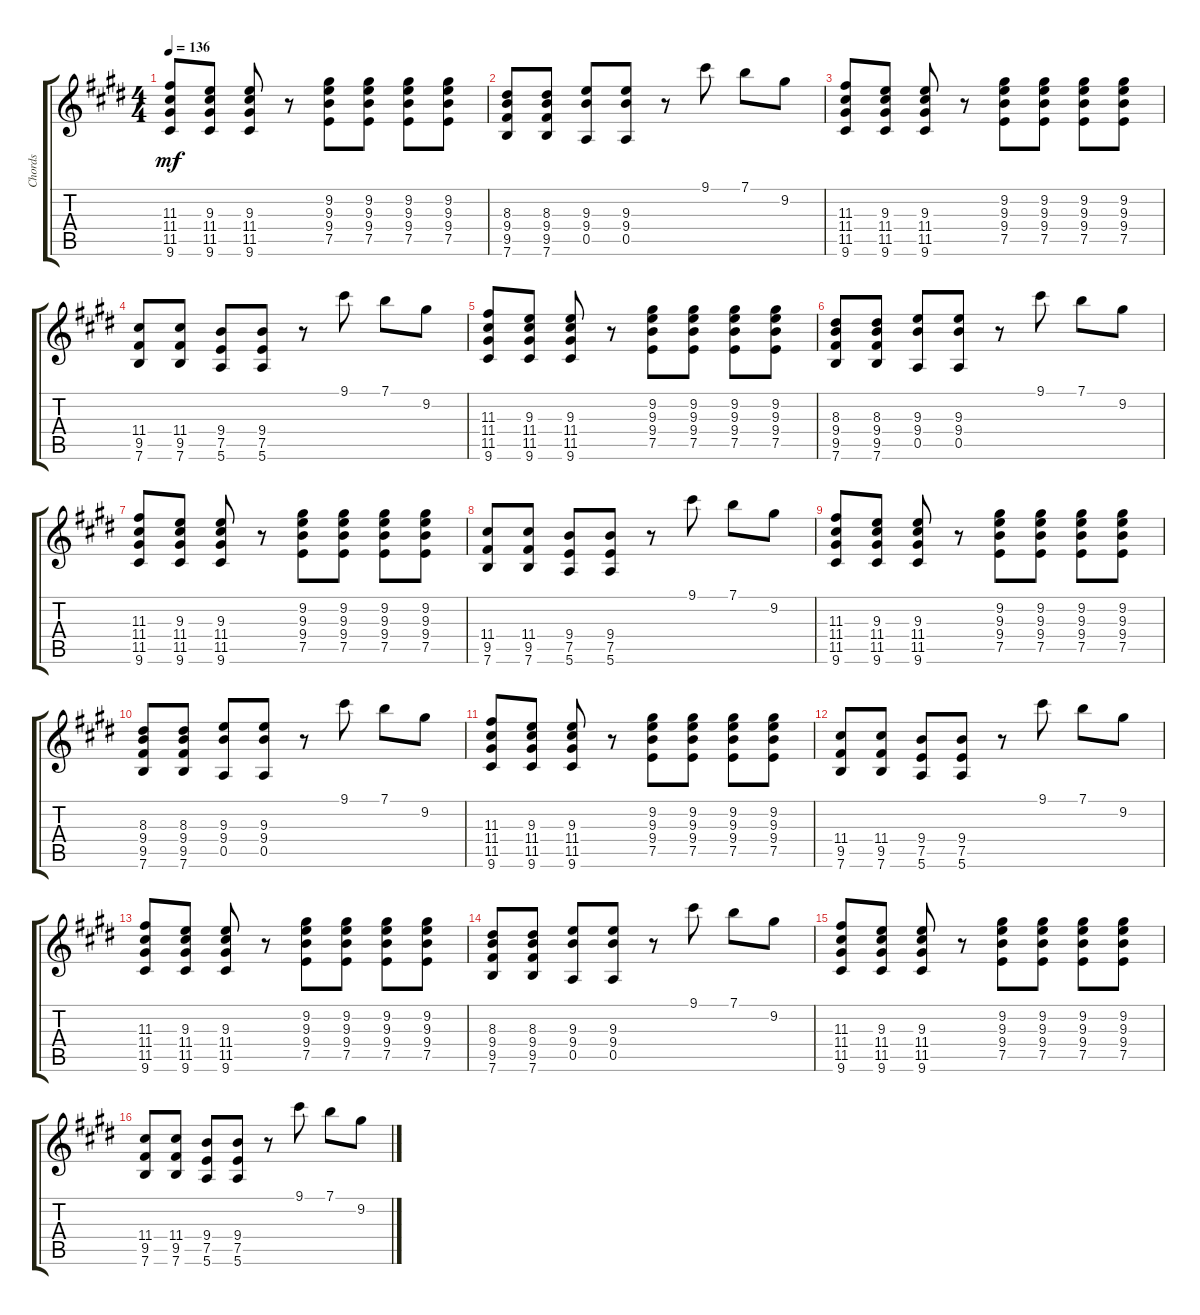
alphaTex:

\track ("Chords" "Chords") {instrument overdrivenguitar}
\staff {score tabs}
\tuning (E4 B3 G3 D3 A2 E2) {hide}
\ts (4 4)
\tempo 136
\clef g2
\ks e
(11.3 11.4 11.5 9.6).8{dy mf} (9.3 11.4 11.5 9.6).8 (9.3 11.4 11.5 9.6).8 r.8 (9.2 9.3 9.4 7.5).8 (9.2 9.3 9.4 7.5).8 (9.2 9.3 9.4 7.5).8 (9.2 9.3 9.4 7.5).8 |
(8.3 9.4 9.5 7.6).8 (8.3 9.4 9.5 7.6).8 (9.3 9.4 0.5).8 (9.3 9.4 0.5).8 r.8 9.1.8 7.1.8 9.2.8 |
(11.3 11.4 11.5 9.6).8 (9.3 11.4 11.5 9.6).8 (9.3 11.4 11.5 9.6).8 r.8 (9.2 9.3 9.4 7.5).8 (9.2 9.3 9.4 7.5).8 (9.2 9.3 9.4 7.5).8 (9.2 9.3 9.4 7.5).8 |
(11.4 9.5 7.6).8 (11.4 9.5 7.6).8 (9.4 7.5 5.6).8 (9.4 7.5 5.6).8 r.8 9.1.8 7.1.8 9.2.8 |
(11.3 11.4 11.5 9.6).8 (9.3 11.4 11.5 9.6).8 (9.3 11.4 11.5 9.6).8 r.8 (9.2 9.3 9.4 7.5).8 (9.2 9.3 9.4 7.5).8 (9.2 9.3 9.4 7.5).8 (9.2 9.3 9.4 7.5).8 |
(8.3 9.4 9.5 7.6).8 (8.3 9.4 9.5 7.6).8 (9.3 9.4 0.5).8 (9.3 9.4 0.5).8 r.8 9.1.8 7.1.8 9.2.8 |
(11.3 11.4 11.5 9.6).8 (9.3 11.4 11.5 9.6).8 (9.3 11.4 11.5 9.6).8 r.8 (9.2 9.3 9.4 7.5).8 (9.2 9.3 9.4 7.5).8 (9.2 9.3 9.4 7.5).8 (9.2 9.3 9.4 7.5).8 |
(11.4 9.5 7.6).8 (11.4 9.5 7.6).8 (9.4 7.5 5.6).8 (9.4 7.5 5.6).8 r.8 9.1.8 7.1.8 9.2.8 |
(11.3 11.4 11.5 9.6).8 (9.3 11.4 11.5 9.6).8 (9.3 11.4 11.5 9.6).8 r.8 (9.2 9.3 9.4 7.5).8 (9.2 9.3 9.4 7.5).8 (9.2 9.3 9.4 7.5).8 (9.2 9.3 9.4 7.5).8 |
(8.3 9.4 9.5 7.6).8 (8.3 9.4 9.5 7.6).8 (9.3 9.4 0.5).8 (9.3 9.4 0.5).8 r.8 9.1.8 7.1.8 9.2.8 |
(11.3 11.4 11.5 9.6).8 (9.3 11.4 11.5 9.6).8 (9.3 11.4 11.5 9.6).8 r.8 (9.2 9.3 9.4 7.5).8 (9.2 9.3 9.4 7.5).8 (9.2 9.3 9.4 7.5).8 (9.2 9.3 9.4 7.5).8 |
(11.4 9.5 7.6).8 (11.4 9.5 7.6).8 (9.4 7.5 5.6).8 (9.4 7.5 5.6).8 r.8 9.1.8 7.1.8 9.2.8 |
(11.3 11.4 11.5 9.6).8 (9.3 11.4 11.5 9.6).8 (9.3 11.4 11.5 9.6).8 r.8 (9.2 9.3 9.4 7.5).8 (9.2 9.3 9.4 7.5).8 (9.2 9.3 9.4 7.5).8 (9.2 9.3 9.4 7.5).8 |
(8.3 9.4 9.5 7.6).8 (8.3 9.4 9.5 7.6).8 (9.3 9.4 0.5).8 (9.3 9.4 0.5).8 r.8 9.1.8 7.1.8 9.2.8 |
(11.3 11.4 11.5 9.6).8 (9.3 11.4 11.5 9.6).8 (9.3 11.4 11.5 9.6).8 r.8 (9.2 9.3 9.4 7.5).8 (9.2 9.3 9.4 7.5).8 (9.2 9.3 9.4 7.5).8 (9.2 9.3 9.4 7.5).8 |
(11.4 9.5 7.6).8 (11.4 9.5 7.6).8 (9.4 7.5 5.6).8 (9.4 7.5 5.6).8 r.8 9.1.8 7.1.8 9.2.8
